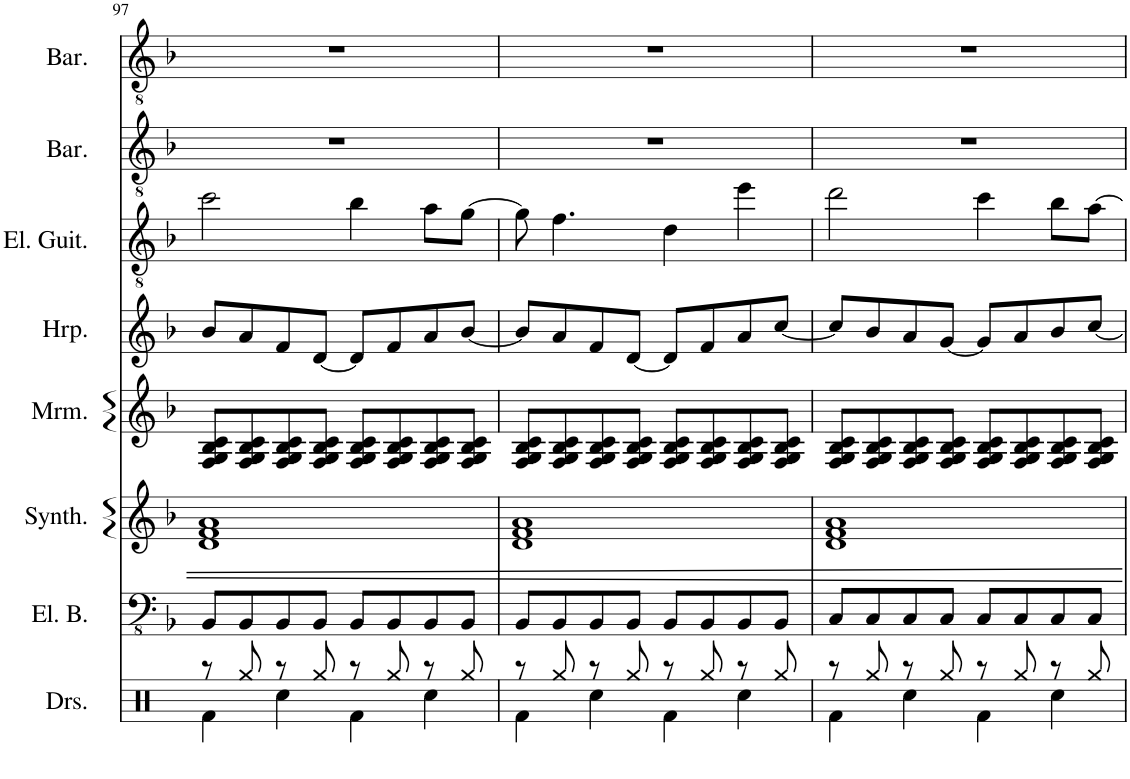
**kern	**kern	**kern	**kern	**kern	**kern	**kern	**kern
*part8	*part7	*part6	*part5	*part4	*part3	*part2	*part1
*staff8	*staff7	*staff6	*staff5	*staff4	*staff3	*staff2	*staff1
*I"Drumset	*I"Electric Bass	*I"String Synthesizer	*I"Marimba	*I"Harp	*I"Electric Guitar	*I"Baritone	*I"Baritone
*I'Drs.	*I'El. B.	*I'Synth.	*I'Mrm.	*I'Hrp.	*I'El. Guit.	*I'Bar.	*I'Bar.
!!LO:PB:g=z
*clefX	*clefFv4	*clefG2	*clefG2	*clefG2	*clefGv2	*clefGv2	*clefGv2
*k[]	*k[b-]	*k[b-]	*k[b-]	*k[b-]	*k[b-]	*k[b-]	*k[b-]
*M4/4	*M4/4	*M4/4	*M4/4	*M4/4	*M4/4	*M4/4	*M4/4
=97	=97	=97	=97	=97	=97	=97	=97
*^	*	*	*	*	*	*	*
8r	4Rf\	8BBB-/L	1d 1f 1a	8F/ 8G/ 8B-/ 8c/L	8b-/L	2cc\	1r	1r
8Rgg/	.	8BBB-/	.	8F/ 8G/ 8B-/ 8c/	8a/	.	.	.
8r	4Rcc\	8BBB-/	.	8F/ 8G/ 8B-/ 8c/	8f/	.	.	.
8Rgg/	.	8BBB-/J	.	8F/ 8G/ 8B-/ 8c/J	[8d/J	.	.	.
8r	4Rf\	8BBB-/L	.	8F/ 8G/ 8B-/ 8c/L	8d/L]	4b-\	.	.
8Rgg/	.	8BBB-/	.	8F/ 8G/ 8B-/ 8c/	8f/	.	.	.
8r	4Rcc\	8BBB-/	.	8F/ 8G/ 8B-/ 8c/	8a/	8a\L	.	.
8Rgg/	.	8BBB-/J	.	8F/ 8G/ 8B-/ 8c/J	[8b-/J	[8g\J	.	.
=98	=98	=98	=98	=98	=98	=98	=98	=98
8r	4Rf\	8BBB-/L	1d 1f 1a	8F/ 8G/ 8B-/ 8c/L	8b-/L]	8g\]	1r	1r
8Rgg/	.	8BBB-/	.	8F/ 8G/ 8B-/ 8c/	8a/	4.f\	.	.
8r	4Rcc\	8BBB-/	.	8F/ 8G/ 8B-/ 8c/	8f/	.	.	.
8Rgg/	.	8BBB-/J	.	8F/ 8G/ 8B-/ 8c/J	[8d/J	.	.	.
8r	4Rf\	8BBB-/L	.	8F/ 8G/ 8B-/ 8c/L	8d/L]	4d\	.	.
8Rgg/	.	8BBB-/	.	8F/ 8G/ 8B-/ 8c/	8f/	.	.	.
8r	4Rcc\	8BBB-/	.	8F/ 8G/ 8B-/ 8c/	8a/	4ee\	.	.
8Rgg/	.	8BBB-/J	.	8F/ 8G/ 8B-/ 8c/J	[8cc/J	.	.	.
=99	=99	=99	=99	=99	=99	=99	=99	=99
8r	4Rf\	8CC/L	1d 1f 1a	8F/ 8G/ 8B-/ 8c/L	8cc/L]	2dd\	1r	1r
8Rgg/	.	8CC/	.	8F/ 8G/ 8B-/ 8c/	8b-/	.	.	.
8r	4Rcc\	8CC/	.	8F/ 8G/ 8B-/ 8c/	8a/	.	.	.
8Rgg/	.	8CC/J	.	8F/ 8G/ 8B-/ 8c/J	[8g/J	.	.	.
8r	4Rf\	8CC/L	.	8F/ 8G/ 8B-/ 8c/L	8g/L]	4cc\	.	.
8Rgg/	.	8CC/	.	8F/ 8G/ 8B-/ 8c/	8a/	.	.	.
8r	4Rcc\	8CC/	.	8F/ 8G/ 8B-/ 8c/	8b-/	8b-\L	.	.
8Rgg/	.	8CC/J	.	8F/ 8G/ 8B-/ 8c/J	[8cc/J	[8a\J	.	.
*v	*v	*	*	*	*	*	*	*
=	=	=	=	=	=	=	=
*-	*-	*-	*-	*-	*-	*-	*-
